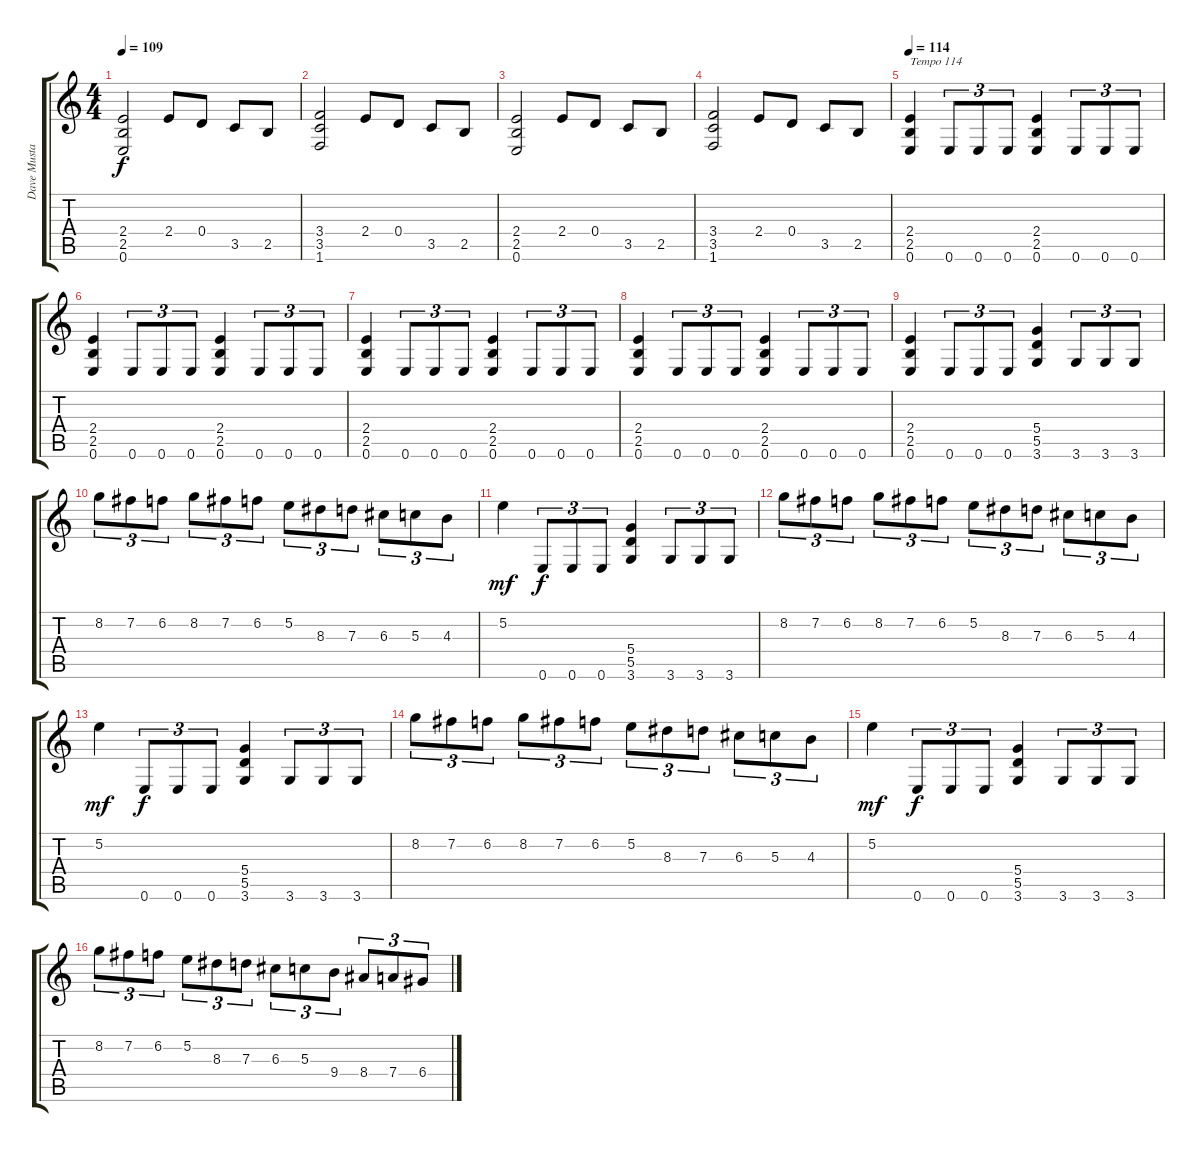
\track ("Dave Mustaine" "Dave Musta") {instrument distortionguitar}
\staff {score tabs}
\tuning (E4 B3 G3 D3 A2 E2) {hide}
\ts (4 4)
\tempo 109
\clef g2
\ks c
(2.4 2.5 0.6).2{dy f} 2.4.8 0.4.8 3.5.8 2.5.8 |
(3.4 3.5 1.6).2 2.4.8 0.4.8 3.5.8 2.5.8 |
(2.4 2.5 0.6).2 2.4.8 0.4.8 3.5.8 2.5.8 |
(3.4 3.5 1.6).2 2.4.8 0.4.8 3.5.8 2.5.8 |
\tempo 114
(2.4 2.5 0.6).4{txt "Tempo 114"} 0.6.8{tu (3 2)} 0.6.8{tu (3 2)} 0.6.8{tu (3 2)} (2.4 2.5 0.6).4 0.6.8{tu (3 2)} 0.6.8{tu (3 2)} 0.6.8{tu (3 2)} |
(2.4 2.5 0.6).4 0.6.8{tu (3 2)} 0.6.8{tu (3 2)} 0.6.8{tu (3 2)} (2.4 2.5 0.6).4 0.6.8{tu (3 2)} 0.6.8{tu (3 2)} 0.6.8{tu (3 2)} |
(2.4 2.5 0.6).4 0.6.8{tu (3 2)} 0.6.8{tu (3 2)} 0.6.8{tu (3 2)} (2.4 2.5 0.6).4 0.6.8{tu (3 2)} 0.6.8{tu (3 2)} 0.6.8{tu (3 2)} |
(2.4 2.5 0.6).4 0.6.8{tu (3 2)} 0.6.8{tu (3 2)} 0.6.8{tu (3 2)} (2.4 2.5 0.6).4 0.6.8{tu (3 2)} 0.6.8{tu (3 2)} 0.6.8{tu (3 2)} |
(2.4 2.5 0.6).4 0.6.8{tu (3 2)} 0.6.8{tu (3 2)} 0.6.8{tu (3 2)} (5.4 5.5 3.6).4 3.6.8{tu (3 2)} 3.6.8{tu (3 2)} 3.6.8{tu (3 2)} |
8.2.8{tu (3 2)} 7.2.8{tu (3 2)} 6.2.8{tu (3 2)} 8.2.8{tu (3 2)} 7.2.8{tu (3 2)} 6.2.8{tu (3 2)} 5.2.8{tu (3 2)} 8.3.8{tu (3 2)} 7.3.8{tu (3 2)} 6.3.8{tu (3 2)} 5.3.8{tu (3 2)} 4.3.8{tu (3 2)} |
5.2.4{dy mf} 0.6.8{tu (3 2) dy f} 0.6.8{tu (3 2)} 0.6.8{tu (3 2)} (5.4 5.5 3.6).4 3.6.8{tu (3 2)} 3.6.8{tu (3 2)} 3.6.8{tu (3 2)} |
8.2.8{tu (3 2)} 7.2.8{tu (3 2)} 6.2.8{tu (3 2)} 8.2.8{tu (3 2)} 7.2.8{tu (3 2)} 6.2.8{tu (3 2)} 5.2.8{tu (3 2)} 8.3.8{tu (3 2)} 7.3.8{tu (3 2)} 6.3.8{tu (3 2)} 5.3.8{tu (3 2)} 4.3.8{tu (3 2)} |
5.2.4{dy mf} 0.6.8{tu (3 2) dy f} 0.6.8{tu (3 2)} 0.6.8{tu (3 2)} (5.4 5.5 3.6).4 3.6.8{tu (3 2)} 3.6.8{tu (3 2)} 3.6.8{tu (3 2)} |
8.2.8{tu (3 2)} 7.2.8{tu (3 2)} 6.2.8{tu (3 2)} 8.2.8{tu (3 2)} 7.2.8{tu (3 2)} 6.2.8{tu (3 2)} 5.2.8{tu (3 2)} 8.3.8{tu (3 2)} 7.3.8{tu (3 2)} 6.3.8{tu (3 2)} 5.3.8{tu (3 2)} 4.3.8{tu (3 2)} |
5.2.4{dy mf} 0.6.8{tu (3 2) dy f} 0.6.8{tu (3 2)} 0.6.8{tu (3 2)} (5.4 5.5 3.6).4 3.6.8{tu (3 2)} 3.6.8{tu (3 2)} 3.6.8{tu (3 2)} |
8.2.8{tu (3 2)} 7.2.8{tu (3 2)} 6.2.8{tu (3 2)} 5.2.8{tu (3 2)} 8.3.8{tu (3 2)} 7.3.8{tu (3 2)} 6.3.8{tu (3 2)} 5.3.8{tu (3 2)} 9.4.8{tu (3 2)} 8.4.8{tu (3 2)} 7.4.8{tu (3 2)} 6.4.8{tu (3 2)}
